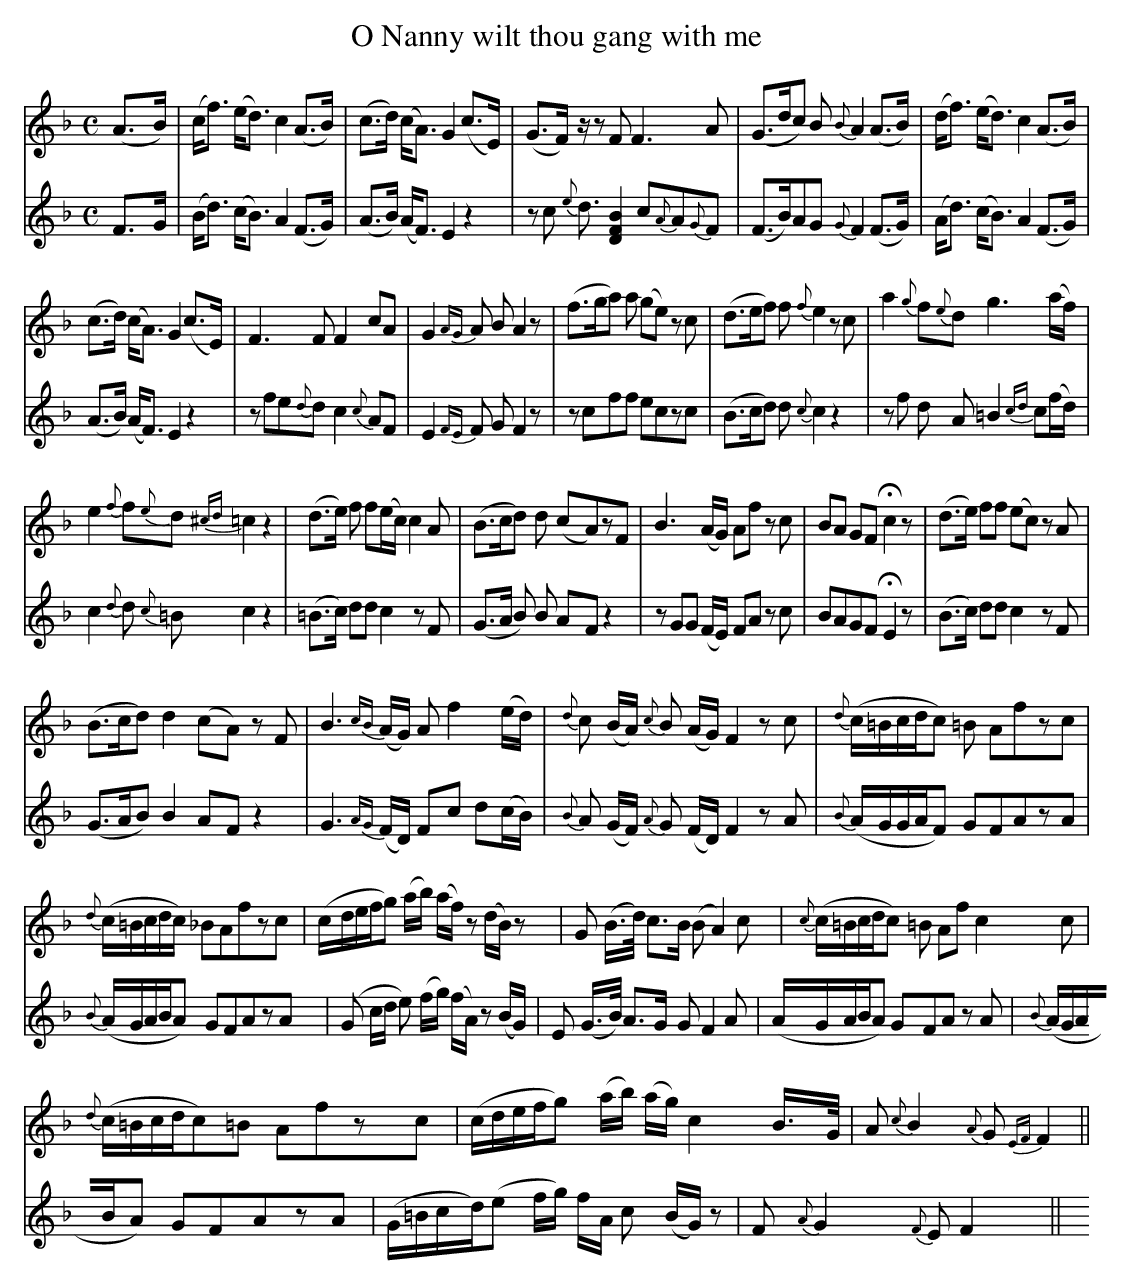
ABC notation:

X:1
T:O Nanny wilt thou gang with me
M:C
L:1/16
K:F
V:1
(A3B)|(cf3) (ed3) c4 (A3B)|(c3d) (cA3) G4 (c3E)|(G3F) z z2 F2 F6A2|(G3dc2) B2 {B}A4 (A3B)|(df3) (ed3) c4 (A3B)|
(c3d) (cA3) G4 (c3E)|F6F2 F4 c2A2|G4{AG}A2 B2A4z2|(f3ga2) a2 (g2e2) z2 c2|(d3ef2) f2{f}e4 z2c2|a4{g}f2{e}d2 g6 (af)|
e4{f}f2{e}d2 {^cd}=c4z4|(d3e) f2 f2(ec) c4 A2|(B3cd2) d2 (c2A2)z2F2|B6 (AG) A2f2 z2c2|B2A2 G2F2 !fermata!c4z2|(d3e) f2f2 (e2c2) z2A2|
(B3cd2) d4 (c2A2) z2F2|B6 {cB}(AG) A2 f4 (ed)|{d}c2 (BA) {c}B2 (AG) F4 z2c2|{d}(c=Bcdc2) =B2 A2f2z2c2|
{d}(c=Bcdc) _B2A2f2z2c2|(cdefg2) (ab) (af) z2 (dB) z2|G2 (B>d) c3B (B2A4)c2|{c}(c=Bcdc2) =B2 A2f2c4c2|
{d}(c=Bcdc2)=B2 A2f2z2c2|(cdefg2) (ab) (ag)c4 B>G|A2{c}B4{A}G2 {EF}F4||
V:2
F3-G|(Bd3) (cB3) A4 (F3G)|(A3B) (AF3) E4 z4|z2 c2 {e}d3[D4F4B4] c2{A}A2{G}F2|(F3B)A2G2{G}F4 (F3G)|(Ad3) (cB3) A4 (F3G)|
(A3B) (AF3) E4 z4|z2 f2e2{d}d2 c4{c}A2F2|E4 {FE}F2 G2 F4 z2|z2c2f2f2 e2c2z2c2|(B3cd2) d2 {c}c4 z4|z2 f2 d2 A2 =B4{cd}c2(fd)|
c4 {d}d2 {c}=B2 c4z4|(=B3c) d2d2 c4z2F2|(G3A B2) B2 A2-F2 z4|z2 G2G2 (FE) F2A2 z2c2|B2A2G2F2 !fermata!E4z2|(B3c) d2d2 c4 z2F2|
(G3AB2) B4A2-F2 z4|G6 {AG} (FD) F2-c2 d2(cB)|{B}A2 (GF) {A}G2 (FD) F4 z2A2|{B}(AGGAF2) G2F2A2z2A2|
{B}(AGABA2) G2F2A2z2A2|(G2 cd e2) (fg) (fA) z2 (BG)|E2 (G>B) A3G G2F4A2|(AGABA2) G2F2A2 z2A2|
{B}(AGABA2) G2F2A2z2A2|(G=Bcd)(e2 fg)  fA c2 (BG) z2|F2{A}G4{F}E2 F4||
